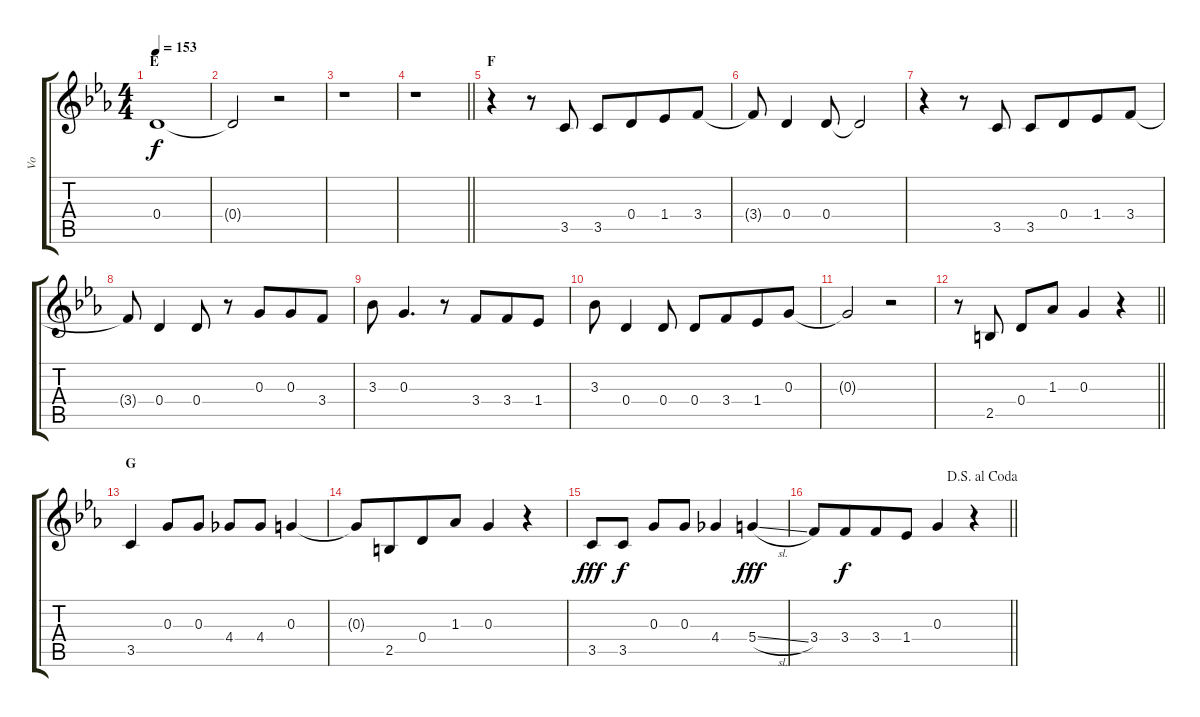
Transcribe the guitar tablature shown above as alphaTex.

\track ("Vo" "Vo") {instrument acousticguitarsteel}
\staff {score tabs}
\tuning (E4 B3 G3 D3 A2 E2) {hide}
\ts (4 4)
\section ("" "E")
\tempo 153
\clef g2
\ks cminor
0.4{t}.1{dy f} |
0.4{t}.2 r.2 |
r.1 |
\barLineRight lightlight
r.1 |
\section ("" "F")
r.4 r.8 3.5.8 3.5.8 0.4.8{beam merge} 1.4.8 3.4.8 |
3.4{t}.8 0.4.4 0.4.8 0.4{t}.2 |
r.4 r.8 3.5.8 3.5.8 0.4.8{beam merge} 1.4.8 3.4.8 |
3.4{t}.8 0.4.4 0.4.8 r.8 0.3.8{beam merge} 0.3.8 3.4.8 |
3.3.8 0.3.4{d} r.8 3.4.8{beam merge} 3.4.8 1.4.8 |
3.3.8 0.4.4 0.4.8 0.4.8 3.4.8{beam merge} 1.4.8 0.3.8 |
0.3{t}.2 r.2 |
\barLineRight lightlight
r.8 2.5.8 0.4.8 1.3.8 0.3.4 r.4 |
\section ("" "G")
3.5.4{beam merge} 0.3.8 0.3.8 4.4.8 4.4.8 0.3.4 |
0.3{t}.8 2.5.8{beam merge} 0.4.8 1.3.8 0.3.4 r.4 |
3.5.8{dy fff} 3.5.8{dy f} 0.3.8 0.3.8 4.4.4 5.4{sl}.4{dy fff} |
\jump dalsegnoalcoda
\barLineRight lightlight
3.4.8 3.4.8{dy f beam merge} 3.4.8 1.4.8 0.3.4 r.4
